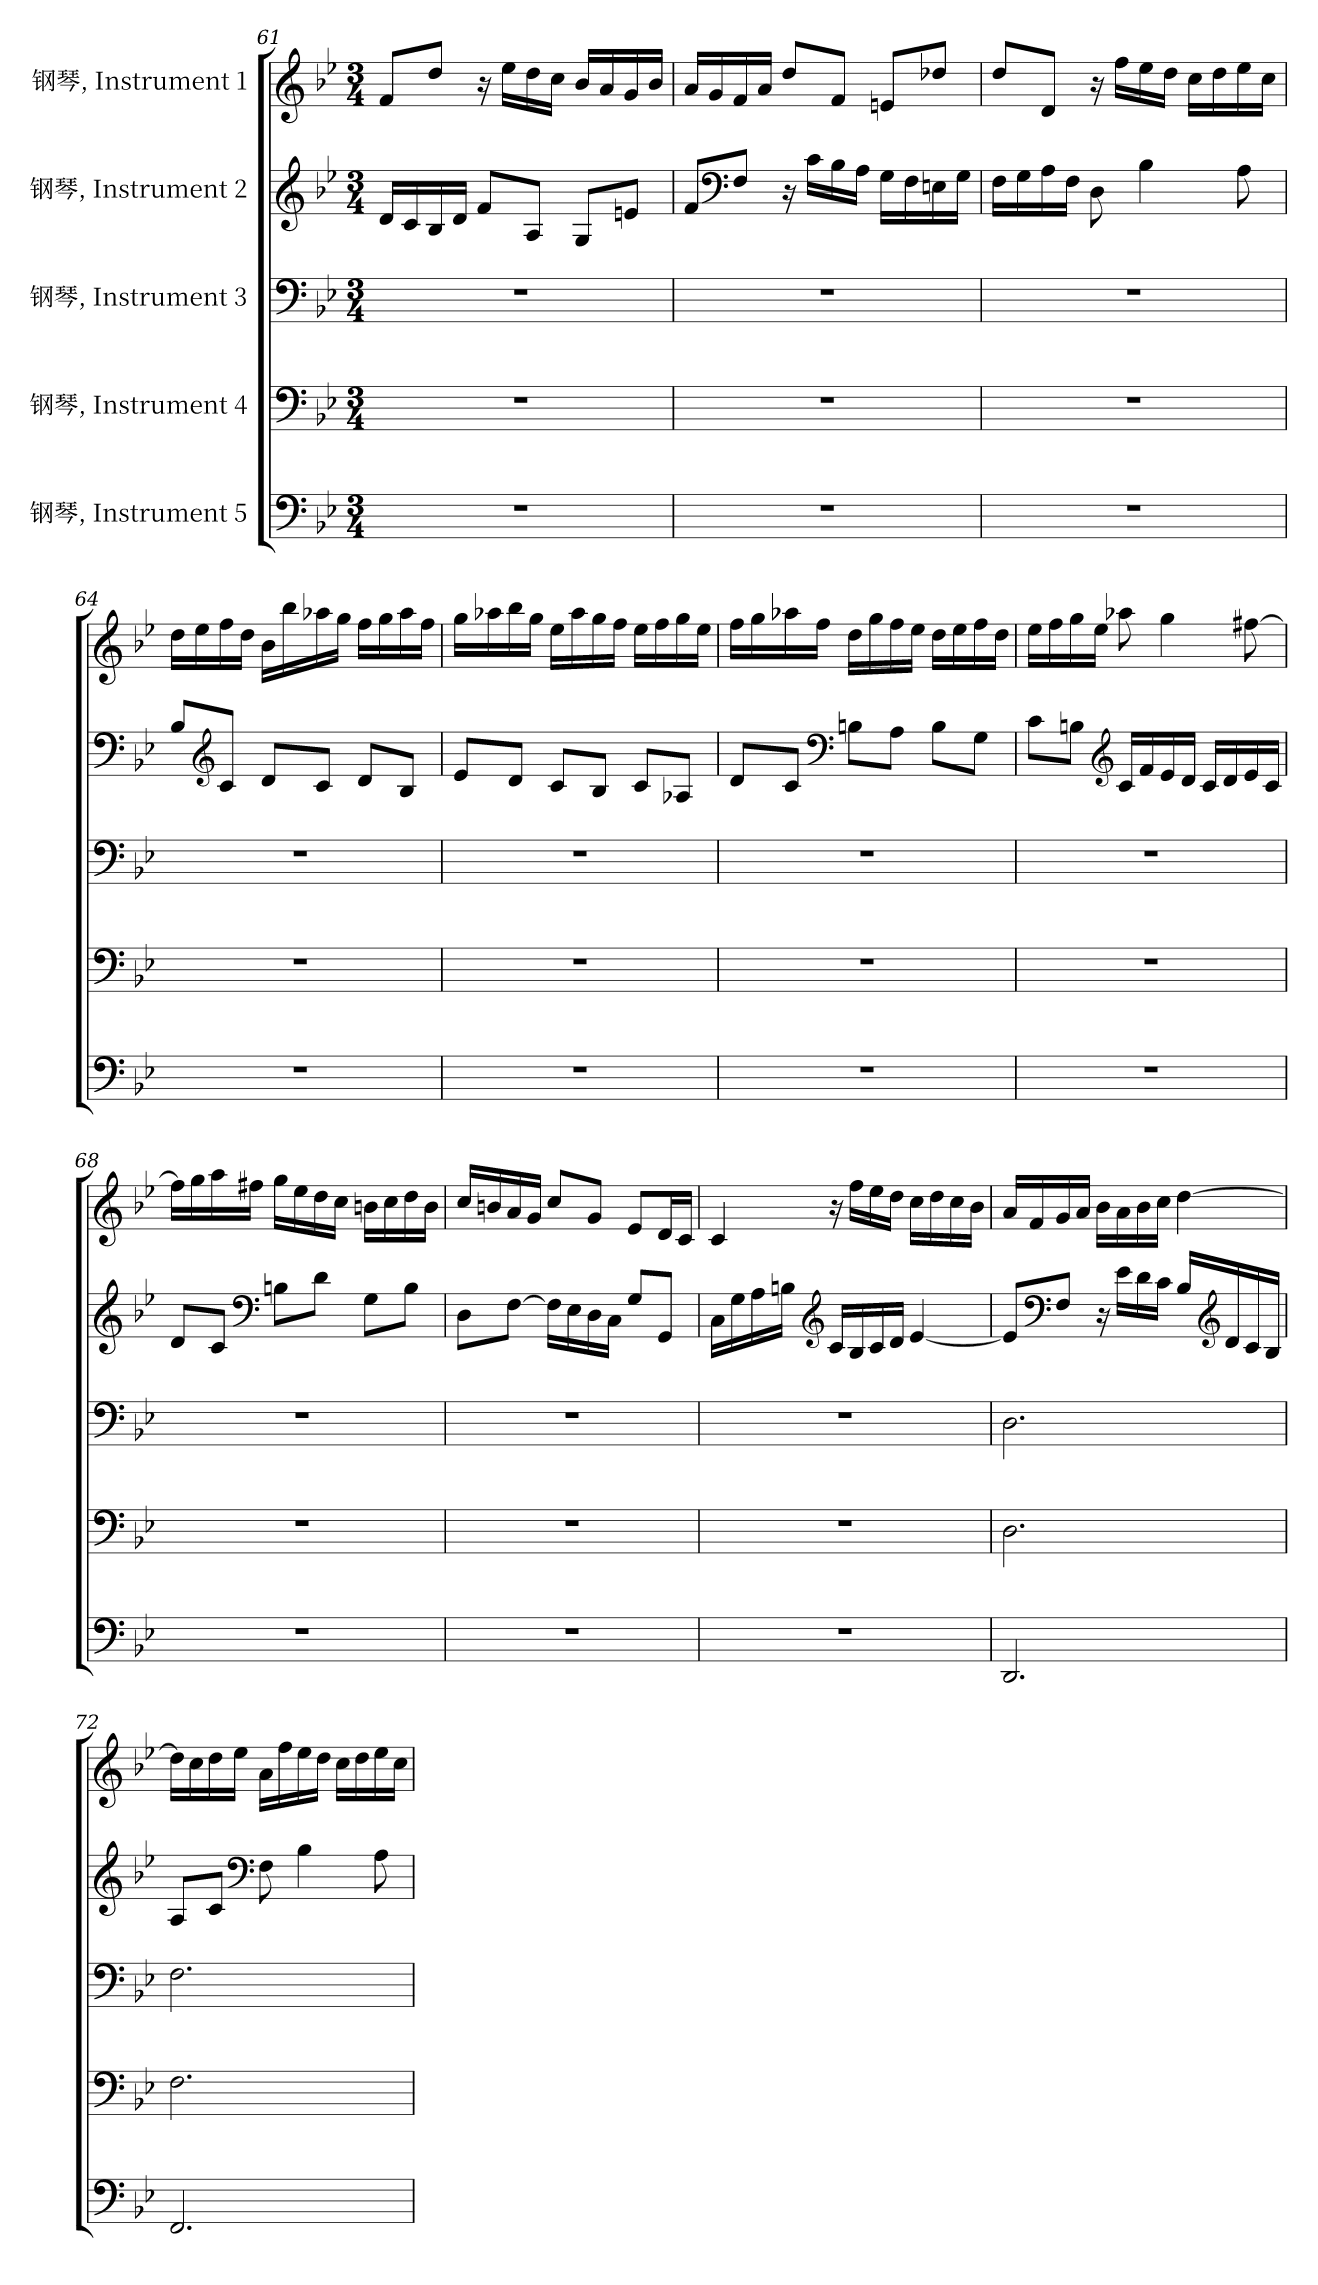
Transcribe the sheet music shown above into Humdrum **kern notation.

**kern	**kern	**kern	**kern	**kern
*part5	*part4	*part3	*part2	*part1
*staff5	*staff4	*staff3	*staff2	*staff1
*I"钢琴, Instrument 5	*I"钢琴, Instrument 4	*I"钢琴, Instrument 3	*I"钢琴, Instrument 2	*I"钢琴, Instrument 1
!!LO:PB:g=z
*clefF4	*clefF4	*clefF4	*clefG2	*clefG2
*k[b-e-]	*k[b-e-]	*k[b-e-]	*k[b-e-]	*k[b-e-]
*M3/4	*M3/4	*M3/4	*M3/4	*M3/4
=61	=61	=61	=61	=61
2.r	2.r	2.r	16d/LL	8f/L
.	.	.	16c/	.
.	.	.	16B-/	8dd/J
.	.	.	16d/JJ	.
.	.	.	8f/L	16r
.	.	.	.	16ee-\LL
.	.	.	8A/J	16dd\
.	.	.	.	16cc\JJ
.	.	.	8G/L	16b-/LL
.	.	.	.	16a/
.	.	.	8en/J	16g/
.	.	.	.	16b-/JJ
=62	=62	=62	=62	=62
2.r	2.r	2.r	8f/L	16a/LL
.	.	.	.	16g/
*	*	*	*clefF4	*
.	.	.	8F/J	16f/
.	.	.	.	16a/JJ
.	.	.	16r	8dd/L
.	.	.	16c\LL	.
.	.	.	16B-\	8f/J
.	.	.	16A\JJ	.
.	.	.	16G\LL	8en/L
.	.	.	16F\	.
.	.	.	16En\	8dd-X/J
.	.	.	16G\JJ	.
=63	=63	=63	=63	=63
2.r	2.r	2.r	16F\LL	8dd/L
.	.	.	16G\	.
.	.	.	16A\	8d/J
.	.	.	16F\JJ	.
.	.	.	8D\	16r
.	.	.	.	16ff\LL
.	.	.	4B-\	16ee-\
.	.	.	.	16dd\JJ
.	.	.	.	16cc\LL
.	.	.	.	16dd\
.	.	.	8A\	16ee-\
.	.	.	.	16cc\JJ
!!LO:LB:g=z
=64	=64	=64	=64	=64
2.r	2.r	2.r	8B-/L	16dd\LL
.	.	.	.	16ee-\
*	*	*	*clefG2	*
.	.	.	8c/J	16ff\
.	.	.	.	16dd\JJ
.	.	.	8d/L	16b-\LL
.	.	.	.	16bb-\
.	.	.	8c/J	16aa-X\
.	.	.	.	16gg\JJ
.	.	.	8d/L	16ff\LL
.	.	.	.	16gg\
.	.	.	8B-/J	16aa-\
.	.	.	.	16ff\JJ
=65	=65	=65	=65	=65
2.r	2.r	2.r	8e-/L	16gg\LL
.	.	.	.	16aa-X\
.	.	.	8d/J	16bb-\
.	.	.	.	16gg\JJ
.	.	.	8c/L	16ee-\LL
.	.	.	.	16aa-\
.	.	.	8B-/J	16gg\
.	.	.	.	16ff\JJ
.	.	.	8c/L	16ee-\LL
.	.	.	.	16ff\
.	.	.	8A-X/J	16gg\
.	.	.	.	16ee-\JJ
=66	=66	=66	=66	=66
2.r	2.r	2.r	8d/L	16ff\LL
.	.	.	.	16gg\
.	.	.	8c/J	16aa-X\
.	.	.	.	16ff\JJ
*	*	*	*clefF4	*
.	.	.	8Bn\L	16dd\LL
.	.	.	.	16gg\
.	.	.	8A\J	16ff\
.	.	.	.	16ee-\JJ
.	.	.	8B\L	16dd\LL
.	.	.	.	16ee-\
.	.	.	8G\J	16ff\
.	.	.	.	16dd\JJ
!!LO:PB:g=z
=67	=67	=67	=67	=67
2.r	2.r	2.r	8c\L	16ee-\LL
.	.	.	.	16ff\
.	.	.	8Bn\J	16gg\
.	.	.	.	16ee-\JJ
*	*	*	*clefG2	*
.	.	.	16c/LL	8aa-X\
.	.	.	16f/	.
.	.	.	16e-/	4gg\
.	.	.	16d/JJ	.
.	.	.	16c/LL	.
.	.	.	16d/	.
.	.	.	16e-/	[8ff#X\
.	.	.	16c/JJ	.
=68	=68	=68	=68	=68
2.r	2.r	2.r	8d/L	16ff#\LL]
.	.	.	.	16gg\
.	.	.	8c/J	16aa\
.	.	.	.	16ff#X\JJ
*	*	*	*clefF4	*
.	.	.	8Bn\L	16gg\LL
.	.	.	.	16ee-\
.	.	.	8d\J	16dd\
.	.	.	.	16cc\JJ
.	.	.	8G\L	16bn\LL
.	.	.	.	16cc\
.	.	.	8B\J	16dd\
.	.	.	.	16b\JJ
=69	=69	=69	=69	=69
2.r	2.r	2.r	8D\L	16cc/LL
.	.	.	.	16bn/
.	.	.	[8F\J	16a/
.	.	.	.	16g/JJ
.	.	.	16F\LL]	8cc/L
.	.	.	16E-\	.
.	.	.	16D\	8g/J
.	.	.	16C\JJ	.
.	.	.	8G/L	8e-/L
.	.	.	8GG/J	16d/L
.	.	.	.	16c/JJ
!!LO:LB:g=z
=70	=70	=70	=70	=70
2.r	2.r	2.r	16C\LL	4c/
.	.	.	16G\	.
.	.	.	16A\	.
.	.	.	16Bn\JJ	.
*	*	*	*clefG2	*
.	.	.	16c/LL	16r
.	.	.	16B/	16ff\LL
.	.	.	16c/	16ee-\
.	.	.	16d/JJ	16dd\JJ
.	.	.	[4e-/	16cc\LL
.	.	.	.	16dd\
.	.	.	.	16cc\
.	.	.	.	16b-\JJ
=71	=71	=71	=71	=71
2.DD/	2.D\	2.D\	8e-/L]	16a/LL
.	.	.	.	16f/
*	*	*	*clefF4	*
.	.	.	8F/J	16g/
.	.	.	.	16a/JJ
.	.	.	16r	16b-\LL
.	.	.	16e-\LL	16a\
.	.	.	16d\	16b-\
.	.	.	16c\JJ	16cc\JJ
.	.	.	16B-/LL	[4dd\
*	*	*	*clefG2	*
.	.	.	16d/	.
.	.	.	16c/	.
.	.	.	16B-/JJ	.
!!LO:PB:g=z
=72	=72	=72	=72	=72
2.FF/	2.F\	2.F\	8A/L	16dd\LL]
.	.	.	.	16cc\
.	.	.	8c/J	16dd\
.	.	.	.	16ee-\JJ
*	*	*	*clefF4	*
.	.	.	8F\	16a\LL
.	.	.	.	16ff\
.	.	.	4B-\	16ee-\
.	.	.	.	16dd\JJ
.	.	.	.	16cc\LL
.	.	.	.	16dd\
.	.	.	8A\	16ee-\
.	.	.	.	16cc\JJ
=	=	=	=	=
*-	*-	*-	*-	*-
